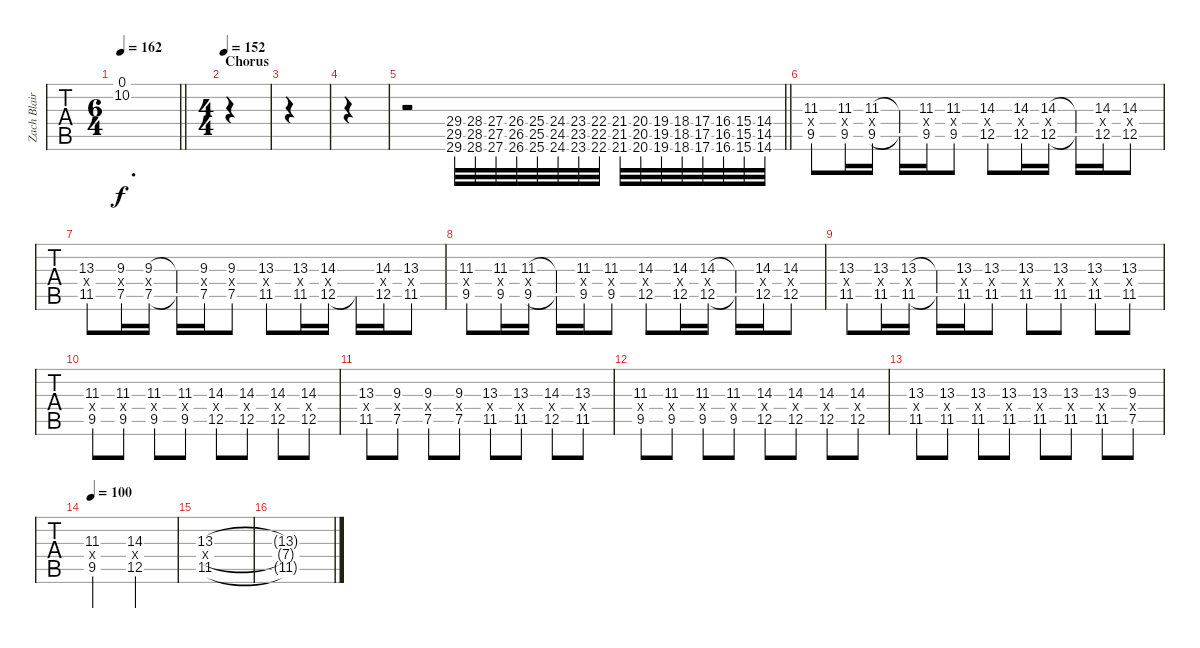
\track ("Zach Blair - Guitar Two" "Zach Blair") {instrument distortionguitar}
\staff {tabs}
\tuning (Eb4 Bb3 Gb3 Db3 Ab2 Eb2) {hide}
\ts (6 4)
\tempo 162
\clef g2
\barLineRight lightlight
\ks c
(0.1{t} 10.2{t}).1{d dy f} |
\ts (4 4)
\section ("" "Chorus")
\tempo 152
|
|
|
\barLineRight lightlight
r.2 (29.4 29.5 29.6).32 (28.4 28.5 28.6).32 (27.4 27.5 27.6).32 (26.4 26.5 26.6).32 (25.4 25.5 25.6).32 (24.4 24.5 24.6).32 (23.4 23.5 23.6).32 (22.4 22.5 22.6).32 (21.4 21.5 21.6).32 (20.4 20.5 20.6).32 (19.4 19.5 19.6).32 (18.4 18.5 18.6).32 (17.4 17.5 17.6).32 (16.4 16.5 16.6).32 (15.4 15.5 15.6).32 (14.4 14.5 14.6).32 |
(11.3 9.4{x} 9.5).8 (11.3 9.4{x} 9.5).16 (11.3 9.4{x} 9.5).16 (11.3{t} 9.5{t}).16 (11.3 9.4{x} 9.5).16 (11.3 9.4{x} 9.5).8 (14.3 12.4{x} 12.5).8 (14.3 12.4{x} 12.5).16 (14.3 12.4{x} 12.5).16 (14.3{t} 12.5{t}).16 (14.3 12.4{x} 12.5).16 (14.3 12.4{x} 12.5).8 |
(13.3 11.4{x} 11.5).8 (9.3 7.4{x} 7.5).16 (9.3 7.4{x} 7.5).16 (9.3{t} 7.5{t}).16 (9.3 7.4{x} 7.5).16 (9.3 7.4{x} 7.5).8 (13.3 11.4{x} 11.5).8 (13.3 11.4{x} 11.5).16 (14.3 12.4{x} 12.5).16 12.5{t}.16 (14.3 12.4{x} 12.5).16 (13.3 11.4{x} 11.5).8 |
(11.3 9.4{x} 9.5).8 (11.3 9.4{x} 9.5).16 (11.3 9.4{x} 9.5).16 (11.3{t} 9.5{t}).16 (11.3 9.4{x} 9.5).16 (11.3 9.4{x} 9.5).8 (14.3 12.4{x} 12.5).8 (14.3 12.4{x} 12.5).16 (14.3 12.4{x} 12.5).16 (14.3{t} 12.5{t}).16 (14.3 12.4{x} 12.5).16 (14.3 12.4{x} 12.5).8 |
(13.3 11.4{x} 11.5).8 (13.3 11.4{x} 11.5).16 (13.3 11.4{x} 11.5).16 (13.3{t} 11.5{t}).16 (13.3 11.4{x} 11.5).16 (13.3 11.4{x} 11.5).8 (13.3 11.4{x} 11.5).8 (13.3 11.4{x} 11.5).8 (13.3 11.4{x} 11.5).8 (13.3 11.4{x} 11.5).8 |
(11.3 9.4{x} 9.5).8 (11.3 9.4{x} 9.5).8 (11.3 9.4{x} 9.5).8 (11.3 9.4{x} 9.5).8 (14.3 12.4{x} 12.5).8 (14.3 12.4{x} 12.5).8 (14.3 12.4{x} 12.5).8 (14.3 12.4{x} 12.5).8 |
(13.3 11.4{x} 11.5).8 (9.3 7.4{x} 7.5).8 (9.3 7.4{x} 7.5).8 (9.3 7.4{x} 7.5).8 (13.3 11.4{x} 11.5).8 (13.3 11.4{x} 11.5).8 (14.3 12.4{x} 12.5).8 (13.3 11.4{x} 11.5).8 |
(11.3 9.4{x} 9.5).8 (11.3 9.4{x} 9.5).8 (11.3 9.4{x} 9.5).8 (11.3 9.4{x} 9.5).8 (14.3 12.4{x} 12.5).8 (14.3 12.4{x} 12.5).8 (14.3 12.4{x} 12.5).8 (14.3 12.4{x} 12.5).8 |
(13.3 11.4{x} 11.5).8 (13.3 11.4{x} 11.5).8 (13.3 11.4{x} 11.5).8 (13.3 11.4{x} 11.5).8 (13.3 11.4{x} 11.5).8 (13.3 11.4{x} 11.5).8 (13.3 11.4{x} 11.5).8 (9.3 11.4{x} 7.5).8 |
\tempo 100
(11.3 9.4{x} 9.5).2 (14.3 12.4{x} 12.5).2 |
(13.3 7.4{x} 11.5).1 |
(13.3{t} 7.4{t} 11.5{t}).1
